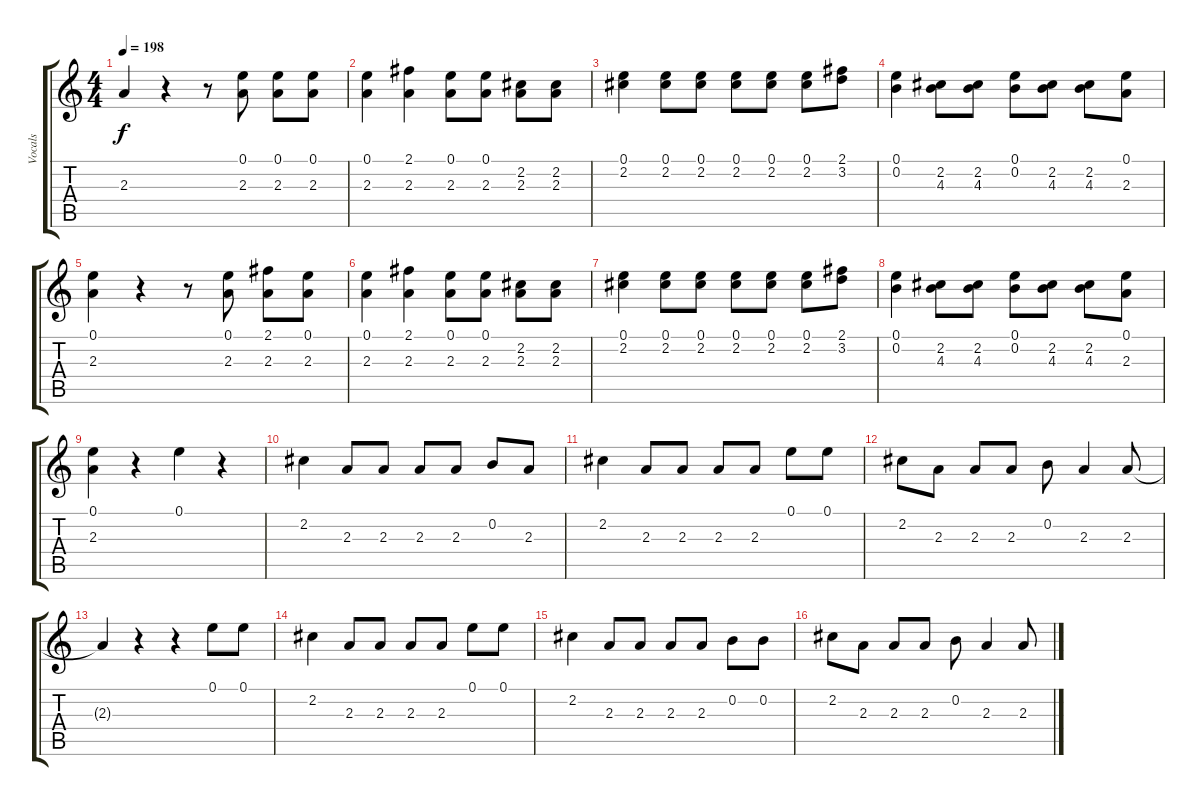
\track ("Vocals" "Vocals") {instrument overdrivenguitar}
\staff {score tabs}
\tuning (E4 B3 G3 D3 A2 E2) {hide}
\ts (4 4)
\tempo 198
\clef g2
\ks c
2.3{t}.4{dy f} r.4 r.8 (0.1 2.3).8 (0.1 2.3).8 (0.1 2.3).8 |
(0.1 2.3).4 (2.1 2.3).4 (0.1 2.3).8 (0.1 2.3).8 (2.2 2.3).8 (2.2 2.3).8 |
(0.1 2.2).4 (0.1 2.2).8 (0.1 2.2).8 (0.1 2.2).8 (0.1 2.2).8 (0.1 2.2).8 (2.1 3.2).8 |
(0.1 0.2).4 (2.2 4.3).8 (2.2 4.3).8 (0.1 0.2).8 (2.2 4.3).8 (2.2 4.3).8 (0.1 2.3).8 |
(0.1 2.3).4 r.4 r.8 (0.1 2.3).8 (2.1 2.3).8 (0.1 2.3).8 |
(0.1 2.3).4 (2.1 2.3).4 (0.1 2.3).8 (0.1 2.3).8 (2.2 2.3).8 (2.2 2.3).8 |
(0.1 2.2).4 (0.1 2.2).8 (0.1 2.2).8 (0.1 2.2).8 (0.1 2.2).8 (0.1 2.2).8 (2.1 3.2).8 |
(0.1 0.2).4 (2.2 4.3).8 (2.2 4.3).8 (0.1 0.2).8 (2.2 4.3).8 (2.2 4.3).8 (0.1 2.3).8 |
(0.1 2.3).4 r.4 0.1.4 r.4 |
2.2.4 2.3.8 2.3.8 2.3.8 2.3.8 0.2.8 2.3.8 |
2.2.4 2.3.8 2.3.8 2.3.8 2.3.8 0.1.8 0.1.8 |
2.2.8 2.3.8 2.3.8 2.3.8 0.2.8 2.3.4 2.3.8 |
2.3{t}.4 r.4 r.4 0.1.8 0.1.8 |
2.2.4 2.3.8 2.3.8 2.3.8 2.3.8 0.1.8 0.1.8 |
2.2.4 2.3.8 2.3.8 2.3.8 2.3.8 0.2.8 0.2.8 |
2.2.8 2.3.8 2.3.8 2.3.8 0.2.8 2.3.4 2.3.8
